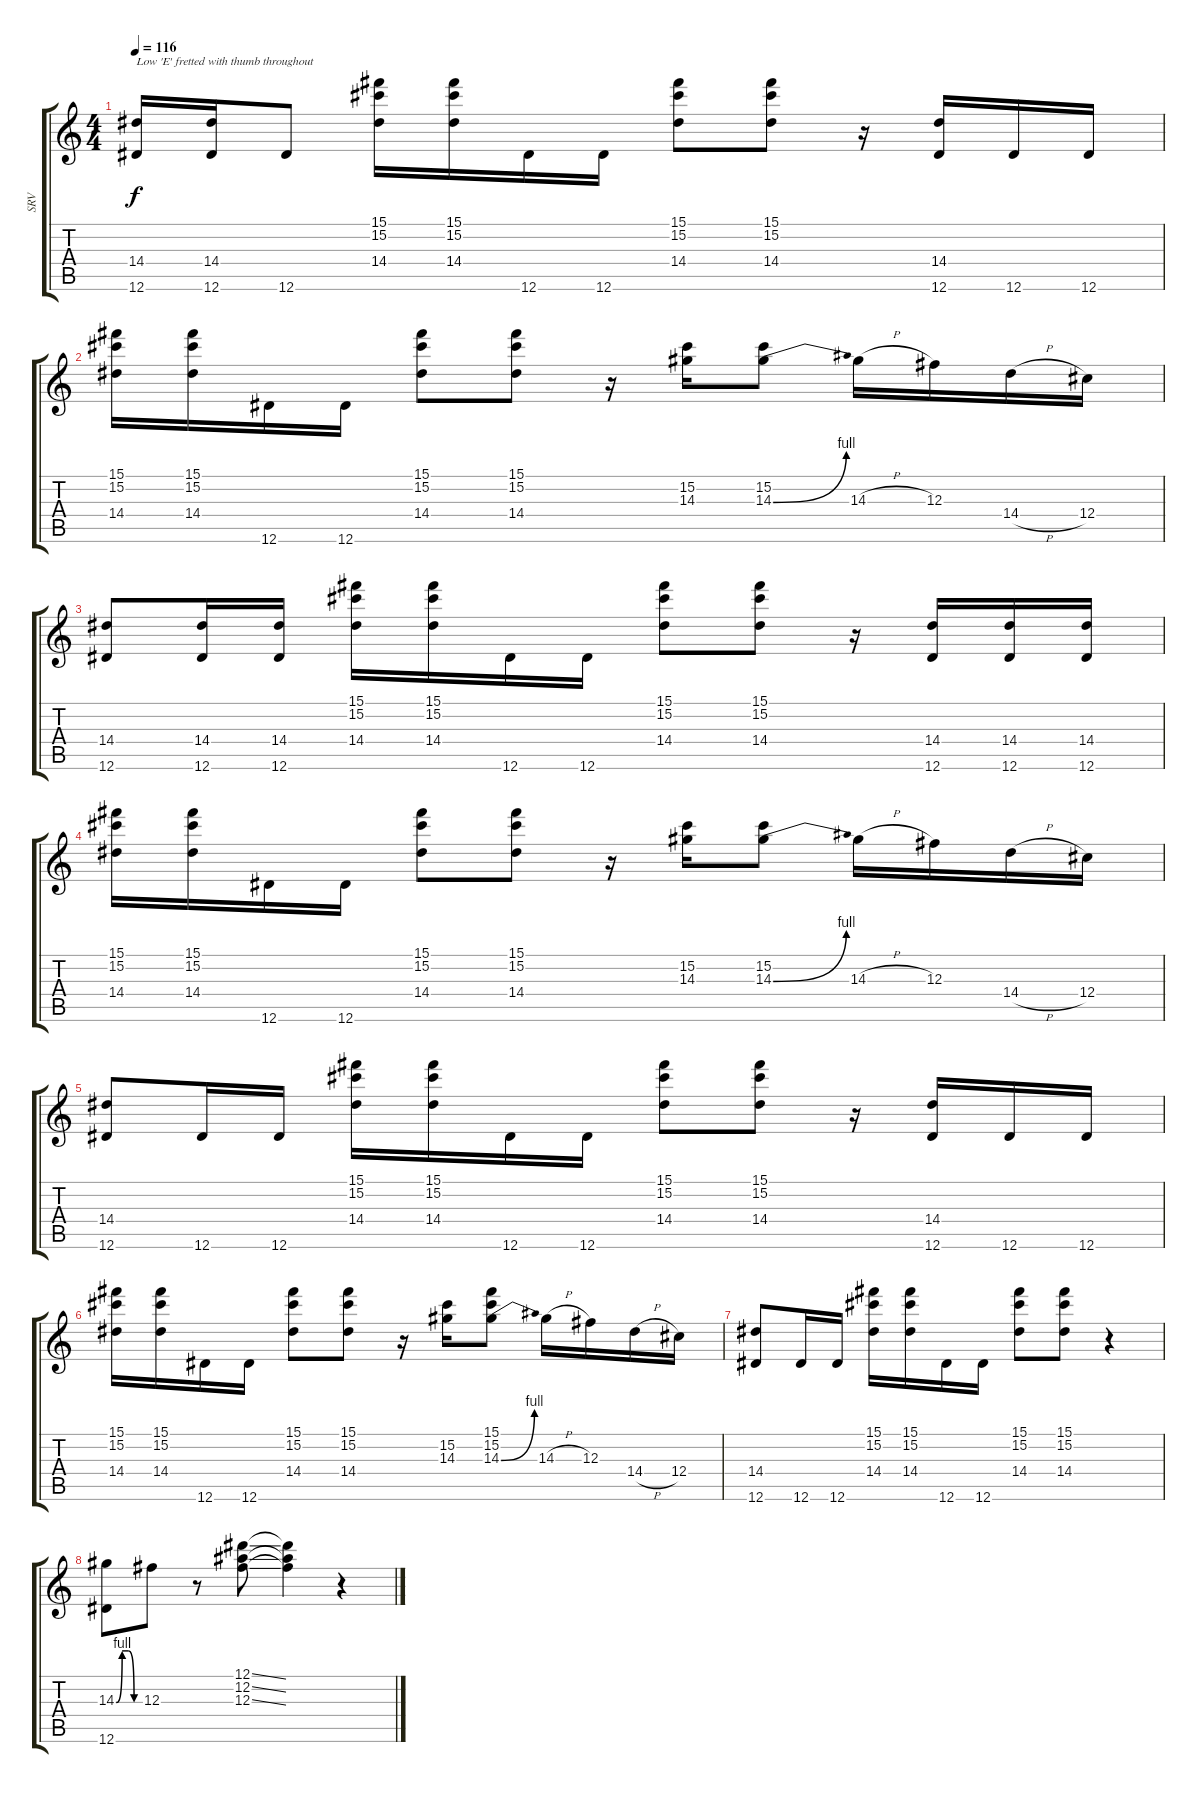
\track ("SRV" "SRV") {instrument overdrivenguitar}
\staff {score tabs}
\tuning (Eb4 Bb3 Gb3 Db3 Ab2 Eb2) {hide}
\ts (4 4)
\tempo 116
\clef g2
\ks c
(14.4 12.6).16{txt "Low 'E' fretted with thumb throughout" dy f} (14.4 12.6).16 12.6.8 (15.1 15.2 14.4).16 (15.1 15.2 14.4).16 12.6.16 12.6.16 (15.1 15.2 14.4).8 (15.1 15.2 14.4).8 r.16 (14.4 12.6).16 12.6.16 12.6.16 |
(15.1 15.2 14.4).16 (15.1 15.2 14.4).16 12.6.16 12.6.16 (15.1 15.2 14.4).8 (15.1 15.2 14.4).8 r.16 (15.2 14.3).16 (15.2 14.3{be (bend 0 0 60 4)}).8 14.3{h}.16 12.3.16 14.4{h}.16 12.4.16 |
(14.4 12.6).8 (14.4 12.6).16 (14.4 12.6).16 (15.1 15.2 14.4).16 (15.1 15.2 14.4).16 12.6.16 12.6.16 (15.1 15.2 14.4).8 (15.1 15.2 14.4).8 r.16 (14.4 12.6).16 (14.4 12.6).16 (14.4 12.6).16 |
(15.1 15.2 14.4).16 (15.1 15.2 14.4).16 12.6.16 12.6.16 (15.1 15.2 14.4).8 (15.1 15.2 14.4).8 r.16 (15.2 14.3).16 (15.2 14.3{be (bend 0 0 60 4)}).8 14.3{h}.16 12.3.16 14.4{h}.16 12.4.16 |
(14.4 12.6).8 12.6.16 12.6.16 (15.1 15.2 14.4).16 (15.1 15.2 14.4).16 12.6.16 12.6.16 (15.1 15.2 14.4).8 (15.1 15.2 14.4).8 r.16 (14.4 12.6).16 12.6.16 12.6.16 |
(15.1 15.2 14.4).16 (15.1 15.2 14.4).16 12.6.16 12.6.16 (15.1 15.2 14.4).8 (15.1 15.2 14.4).8 r.16 (15.2 14.3).16 (15.1 15.2 14.3{be (bend 0 0 60 4)}).8 14.3{h}.16 12.3.16 14.4{h}.16 12.4.16 |
(14.4 12.6).8 12.6.16 12.6.16 (15.1 15.2 14.4).16 (15.1 15.2 14.4).16 12.6.16 12.6.16 (15.1 15.2 14.4).8 (15.1 15.2 14.4).8 r.4 |
(14.3{be (custom 0 0 15 4 30 4 45 0 60 0)} 12.6).8 12.3.8 r.8 (12.1{ss} 12.2{ss} 12.3{ss}).8 (12.1{t} 12.2{t} 12.3{t}).4 r.4
